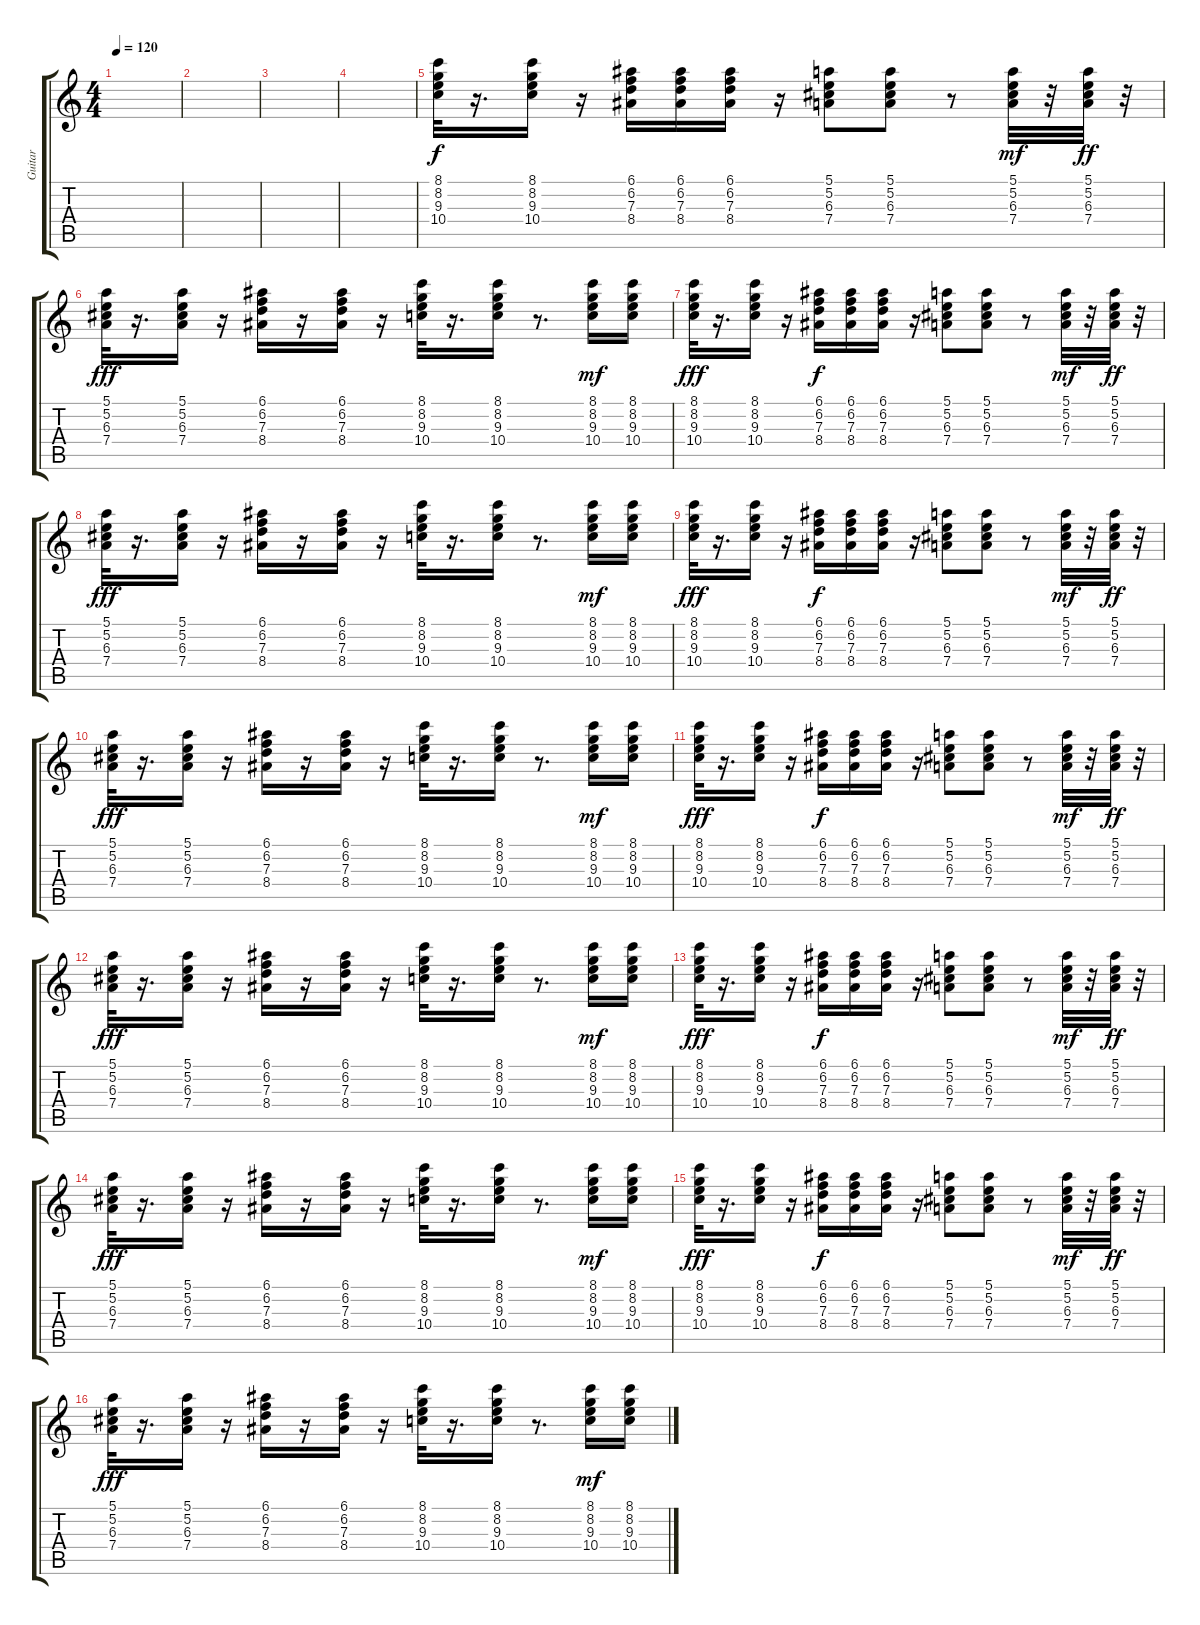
\track ("Guitar" "Guitar") {instrument overdrivenguitar}
\staff {score tabs}
\tuning (E4 B3 G3 D3 A2 E2) {hide}
\ts (4 4)
\tempo 120
\clef g2
\ks c
|
|
|
|
(8.1 8.2 9.3 10.4).32 r.16{d} (8.1 8.2 9.3 10.4).16 r.16 (6.1 6.2 7.3 8.4).16{dy f} (6.1 6.2 7.3 8.4).16 (6.1 6.2 7.3 8.4).16 r.16 (5.1 5.2 6.3 7.4).8 (5.1 5.2 6.3 7.4).8 r.8 (5.1 5.2 6.3 7.4).32{dy mf} r.32 (5.1 5.2 6.3 7.4).32{dy ff} r.32 |
(5.1 5.2 6.3 7.4).32{dy fff} r.16{d} (5.1 5.2 6.3 7.4).16 r.16 (6.1 6.2 7.3 8.4).16 r.16 (6.1 6.2 7.3 8.4).16 r.16 (8.1 8.2 9.3 10.4).32 r.16{d} (8.1 8.2 9.3 10.4).16 r.8{d} (8.1 8.2 9.3 10.4).16{dy mf} (8.1 8.2 9.3 10.4).16 |
(8.1 8.2 9.3 10.4).32{dy fff} r.16{d} (8.1 8.2 9.3 10.4).16 r.16 (6.1 6.2 7.3 8.4).16{dy f} (6.1 6.2 7.3 8.4).16 (6.1 6.2 7.3 8.4).16 r.16 (5.1 5.2 6.3 7.4).8 (5.1 5.2 6.3 7.4).8 r.8 (5.1 5.2 6.3 7.4).32{dy mf} r.32 (5.1 5.2 6.3 7.4).32{dy ff} r.32 |
(5.1 5.2 6.3 7.4).32{dy fff} r.16{d} (5.1 5.2 6.3 7.4).16 r.16 (6.1 6.2 7.3 8.4).16 r.16 (6.1 6.2 7.3 8.4).16 r.16 (8.1 8.2 9.3 10.4).32 r.16{d} (8.1 8.2 9.3 10.4).16 r.8{d} (8.1 8.2 9.3 10.4).16{dy mf} (8.1 8.2 9.3 10.4).16 |
(8.1 8.2 9.3 10.4).32{dy fff} r.16{d} (8.1 8.2 9.3 10.4).16 r.16 (6.1 6.2 7.3 8.4).16{dy f} (6.1 6.2 7.3 8.4).16 (6.1 6.2 7.3 8.4).16 r.16 (5.1 5.2 6.3 7.4).8 (5.1 5.2 6.3 7.4).8 r.8 (5.1 5.2 6.3 7.4).32{dy mf} r.32 (5.1 5.2 6.3 7.4).32{dy ff} r.32 |
(5.1 5.2 6.3 7.4).32{dy fff} r.16{d} (5.1 5.2 6.3 7.4).16 r.16 (6.1 6.2 7.3 8.4).16 r.16 (6.1 6.2 7.3 8.4).16 r.16 (8.1 8.2 9.3 10.4).32 r.16{d} (8.1 8.2 9.3 10.4).16 r.8{d} (8.1 8.2 9.3 10.4).16{dy mf} (8.1 8.2 9.3 10.4).16 |
(8.1 8.2 9.3 10.4).32{dy fff} r.16{d} (8.1 8.2 9.3 10.4).16 r.16 (6.1 6.2 7.3 8.4).16{dy f} (6.1 6.2 7.3 8.4).16 (6.1 6.2 7.3 8.4).16 r.16 (5.1 5.2 6.3 7.4).8 (5.1 5.2 6.3 7.4).8 r.8 (5.1 5.2 6.3 7.4).32{dy mf} r.32 (5.1 5.2 6.3 7.4).32{dy ff} r.32 |
(5.1 5.2 6.3 7.4).32{dy fff} r.16{d} (5.1 5.2 6.3 7.4).16 r.16 (6.1 6.2 7.3 8.4).16 r.16 (6.1 6.2 7.3 8.4).16 r.16 (8.1 8.2 9.3 10.4).32 r.16{d} (8.1 8.2 9.3 10.4).16 r.8{d} (8.1 8.2 9.3 10.4).16{dy mf} (8.1 8.2 9.3 10.4).16 |
(8.1 8.2 9.3 10.4).32{dy fff} r.16{d} (8.1 8.2 9.3 10.4).16 r.16 (6.1 6.2 7.3 8.4).16{dy f} (6.1 6.2 7.3 8.4).16 (6.1 6.2 7.3 8.4).16 r.16 (5.1 5.2 6.3 7.4).8 (5.1 5.2 6.3 7.4).8 r.8 (5.1 5.2 6.3 7.4).32{dy mf} r.32 (5.1 5.2 6.3 7.4).32{dy ff} r.32 |
(5.1 5.2 6.3 7.4).32{dy fff} r.16{d} (5.1 5.2 6.3 7.4).16 r.16 (6.1 6.2 7.3 8.4).16 r.16 (6.1 6.2 7.3 8.4).16 r.16 (8.1 8.2 9.3 10.4).32 r.16{d} (8.1 8.2 9.3 10.4).16 r.8{d} (8.1 8.2 9.3 10.4).16{dy mf} (8.1 8.2 9.3 10.4).16 |
(8.1 8.2 9.3 10.4).32{dy fff} r.16{d} (8.1 8.2 9.3 10.4).16 r.16 (6.1 6.2 7.3 8.4).16{dy f} (6.1 6.2 7.3 8.4).16 (6.1 6.2 7.3 8.4).16 r.16 (5.1 5.2 6.3 7.4).8 (5.1 5.2 6.3 7.4).8 r.8 (5.1 5.2 6.3 7.4).32{dy mf} r.32 (5.1 5.2 6.3 7.4).32{dy ff} r.32 |
(5.1 5.2 6.3 7.4).32{dy fff} r.16{d} (5.1 5.2 6.3 7.4).16 r.16 (6.1 6.2 7.3 8.4).16 r.16 (6.1 6.2 7.3 8.4).16 r.16 (8.1 8.2 9.3 10.4).32 r.16{d} (8.1 8.2 9.3 10.4).16 r.8{d} (8.1 8.2 9.3 10.4).16{dy mf} (8.1 8.2 9.3 10.4).16
